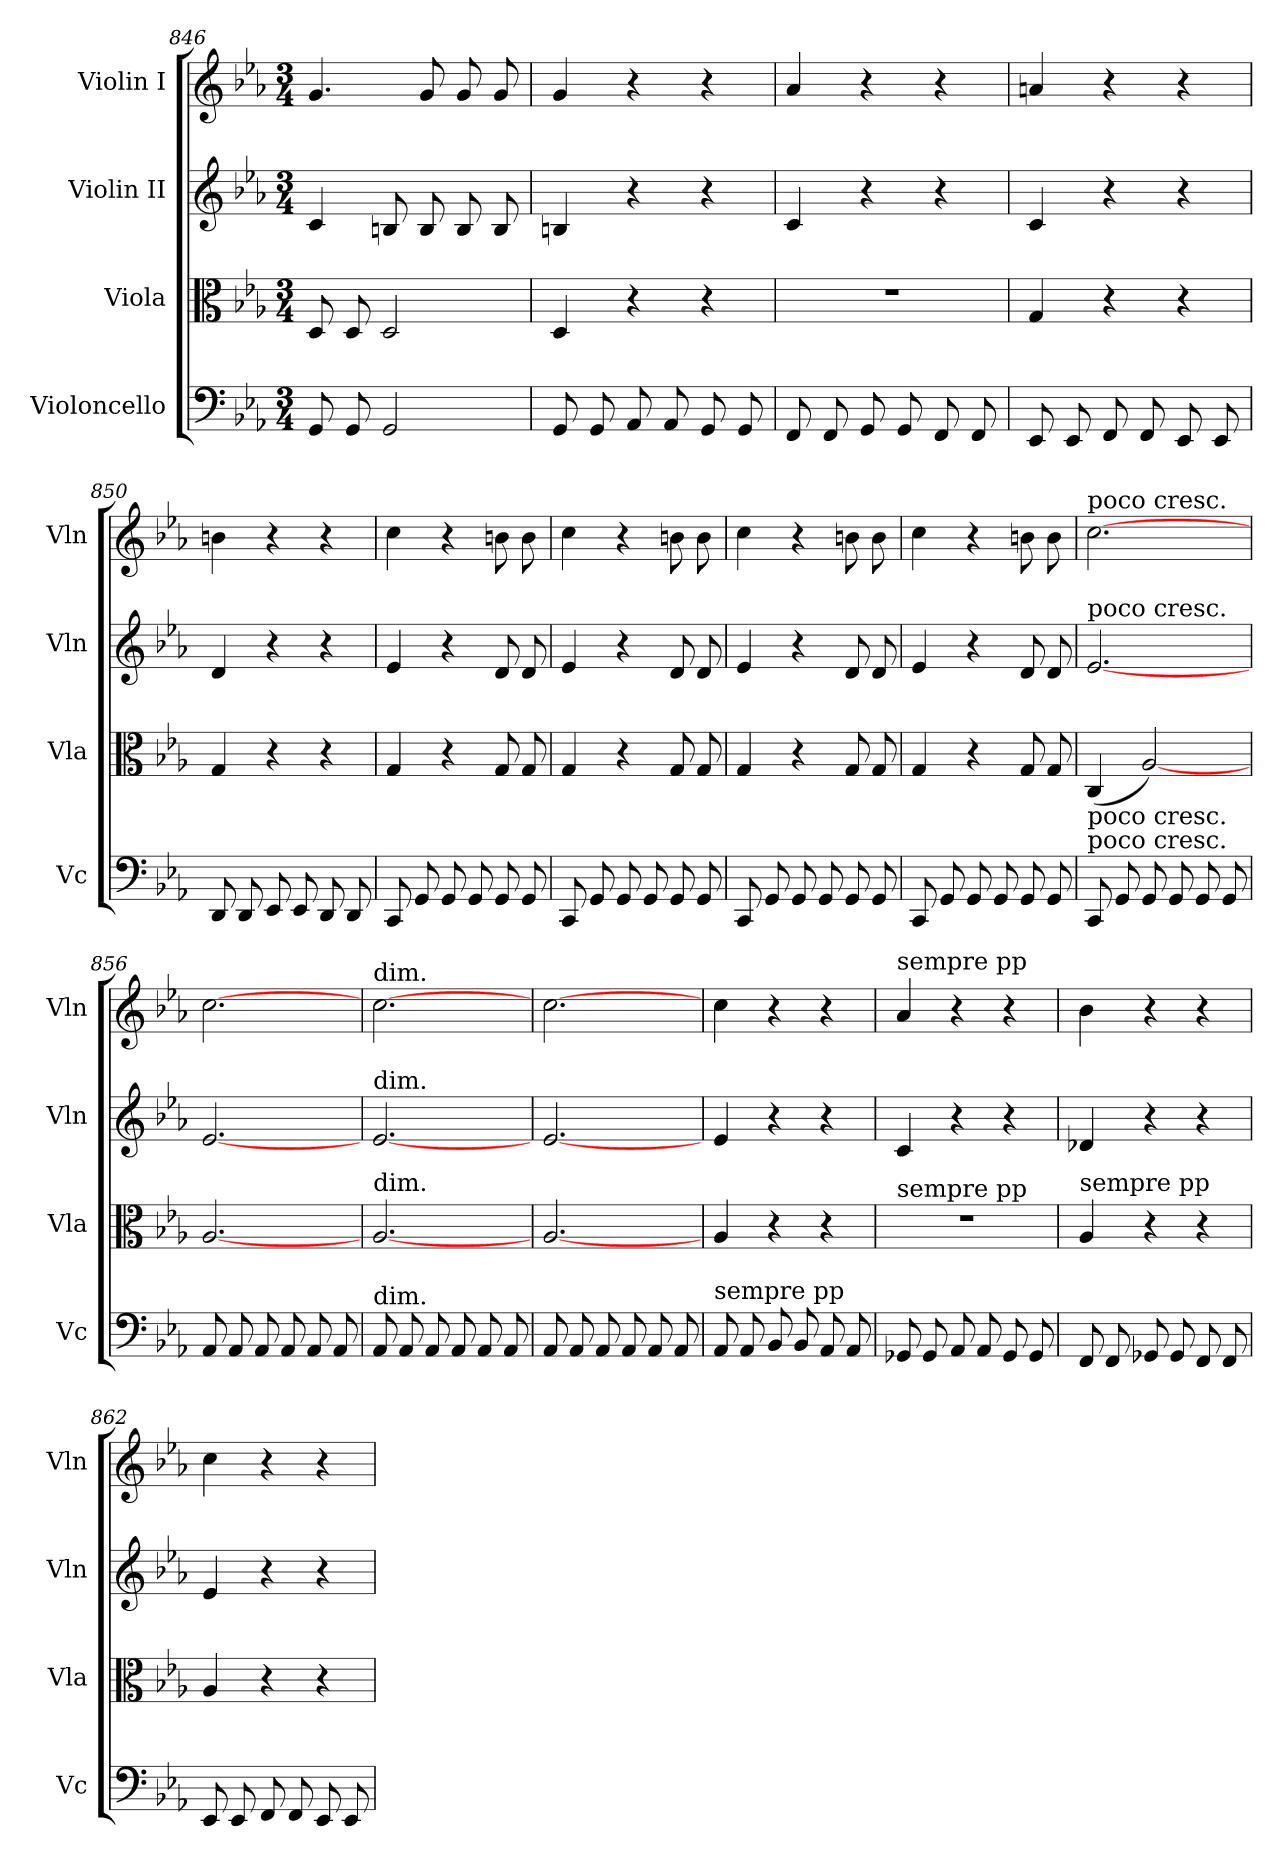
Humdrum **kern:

**kern	**kern	**kern	**kern
*part4	*part3	*part2	*part1
*staff4	*staff3	*staff2	*staff1
*I"Violoncello	*I"Viola	*I"Violin II	*I"Violin I
*I'Vc	*I'Vla	*I'Vln	*I'Vln
*clefF4	*clefC3	*clefG2	*clefG2
*k[b-e-a-]	*k[b-e-a-]	*k[b-e-a-]	*k[b-e-a-]
*c:	*c:	*c:	*c:
*M3/4	*M3/4	*M3/4	*M3/4
=846	=846	=846	=846
8GG	8D	4c	4.g
8GG	8D	.	.
2GG	2D	8Bn	.
.	.	8B	8g
.	.	8B	8g
.	.	8B	8g
=847	=847	=847	=847
8GG	4D	4Bn	4g
8GG	.	.	.
8AA-	4r	4r	4r
8AA-	.	.	.
8GG	4r	4r	4r
8GG	.	.	.
=848	=848	=848	=848
8FF	2.r	4c	4a-
8FF	.	.	.
8GG	.	4r	4r
8GG	.	.	.
8FF	.	4r	4r
8FF	.	.	.
=849	=849	=849	=849
8EE-	4G	4c	4an
8EE-	.	.	.
8FF	4r	4r	4r
8FF	.	.	.
8EE-	4r	4r	4r
8EE-	.	.	.
=850	=850	=850	=850
8DD	4G	4d	4bn
8DD	.	.	.
8EE-	4r	4r	4r
8EE-	.	.	.
8DD	4r	4r	4r
8DD	.	.	.
=851	=851	=851	=851
8CC	4G	4e-	4cc
8GG	.	.	.
8GG	4r	4r	4r
8GG	.	.	.
8GG	8G	8d	8bn
8GG	8G	8d	8b
=852	=852	=852	=852
8CC	4G	4e-	4cc
8GG	.	.	.
8GG	4r	4r	4r
8GG	.	.	.
8GG	8G	8d	8bn
8GG	8G	8d	8b
=853	=853	=853	=853
8CC	4G	4e-	4cc
8GG	.	.	.
8GG	4r	4r	4r
8GG	.	.	.
8GG	8G	8d	8bn
8GG	8G	8d	8b
=854	=854	=854	=854
8CC	4G	4e-	4cc
8GG	.	.	.
8GG	4r	4r	4r
8GG	.	.	.
8GG	8G	8d	8bn
8GG	8G	8d	8b
=855	=855	=855	=855
!	!	!	!LO:TX:a:t=poco cresc.
!	!	!LO:TX:a:t=poco cresc.	!
!LO:TX:a:t=poco cresc.	!	!	!
!LO:TX:a:t=poco cresc.	!	!	!
8CC	(4C	[2.e-	[2.cc
8GG	.	.	.
8GG	[2A-)	.	.
8GG	.	.	.
8GG	.	.	.
8GG	.	.	.
=856	=856	=856	=856
8AA-	[2.A-	[2.e-	[2.cc
8AA-	.	.	.
8AA-	.	.	.
8AA-	.	.	.
8AA-	.	.	.
8AA-	.	.	.
=857	=857	=857	=857
!	!	!	!LO:TX:a:t=dim.
!	!	!LO:TX:a:t=dim.	!
!	!LO:TX:a:t=dim.	!	!
!LO:TX:a:t=dim.	!	!	!
8AA-	[2.A-	[2.e-	[2.cc
8AA-	.	.	.
8AA-	.	.	.
8AA-	.	.	.
8AA-	.	.	.
8AA-	.	.	.
=858	=858	=858	=858
8AA-	[2.A-	[2.e-	[2.cc
8AA-	.	.	.
8AA-	.	.	.
8AA-	.	.	.
8AA-	.	.	.
8AA-	.	.	.
=859	=859	=859	=859
!LO:TX:a:t=sempre pp	!	!	!
8AA-	4A-	4e-	4cc
8AA-	.	.	.
8BB-	4r	4r	4r
8BB-	.	.	.
8AA-	4r	4r	4r
8AA-	.	.	.
=860	=860	=860	=860
!	!	!	!LO:TX:a:t=sempre pp
!	!LO:TX:a:t=sempre pp	!	!
8GG-X	2.r	4c	4a-
8GG-	.	.	.
8AA-	.	4r	4r
8AA-	.	.	.
8GG-	.	4r	4r
8GG-	.	.	.
=861	=861	=861	=861
!	!LO:TX:a:t=sempre pp	!	!
8FF	4A-	4d-X	4b-
8FF	.	.	.
8GG-X	4r	4r	4r
8GG-	.	.	.
8FF	4r	4r	4r
8FF	.	.	.
=862	=862	=862	=862
8EE-	4A-	4e-	4cc
8EE-	.	.	.
8FF	4r	4r	4r
8FF	.	.	.
8EE-	4r	4r	4r
8EE-	.	.	.
=	=	=	=
*-	*-	*-	*-
